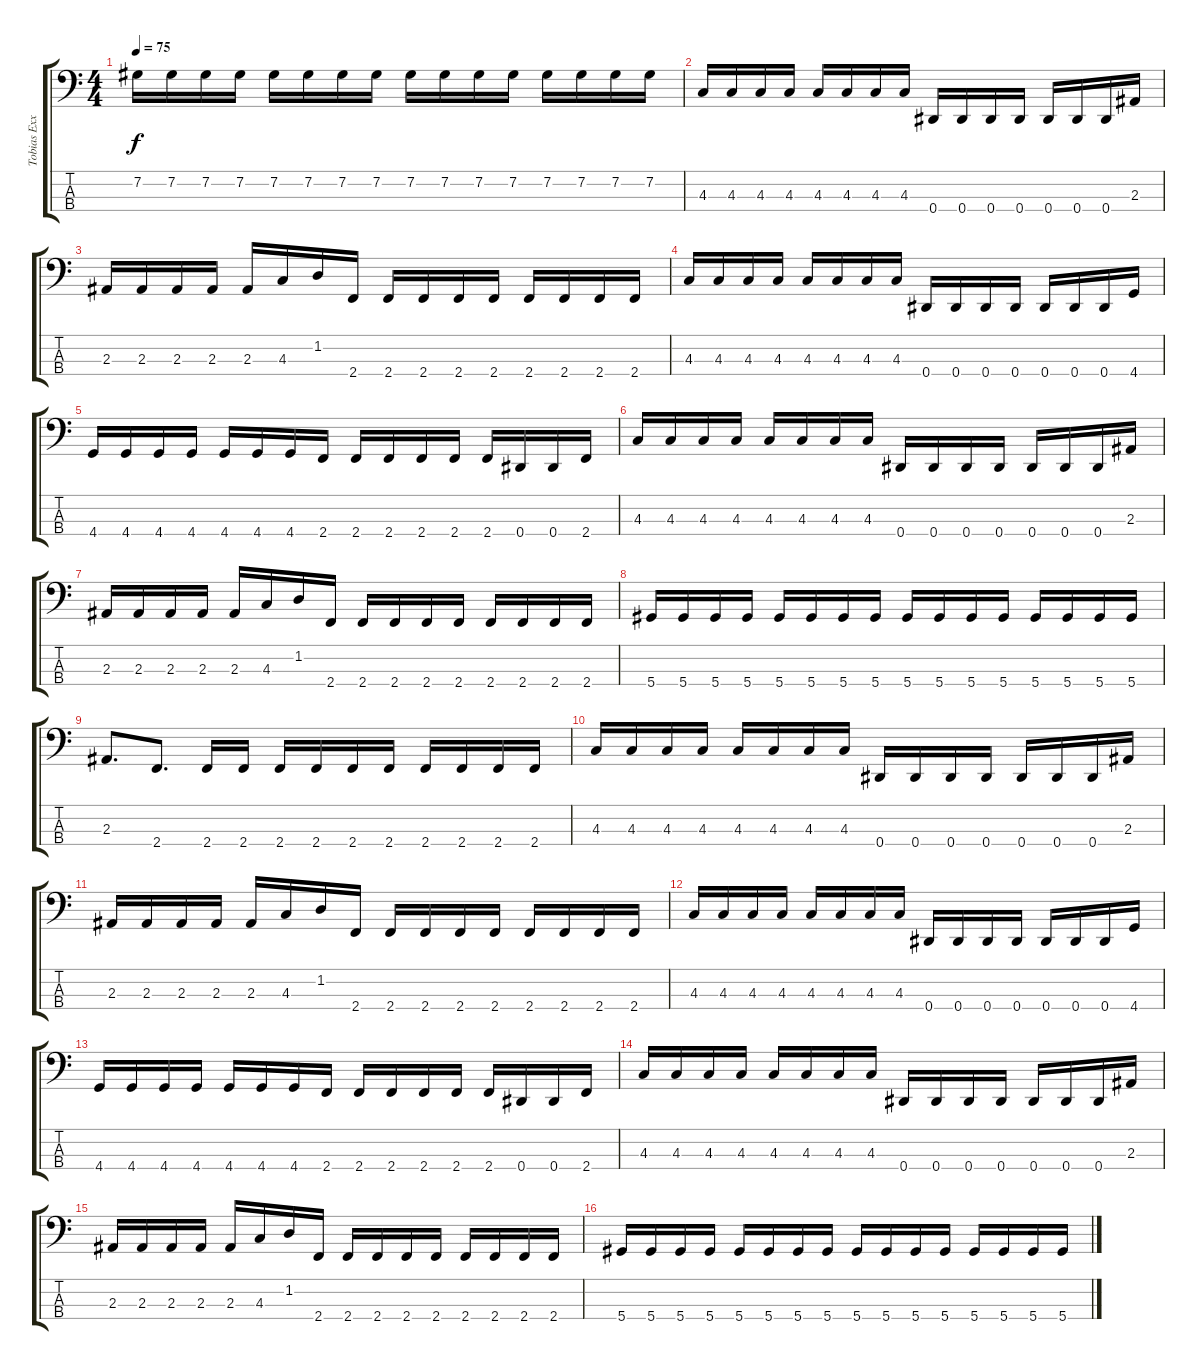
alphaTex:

\track ("Tobias Exxel" "Tobias Exx") {instrument electricbassfinger}
\staff {score tabs}
\tuning (Gb2 Db2 Ab1 Eb1) {hide}
\ts (4 4)
\tempo 75
\clef f4
\ks c
7.2.16{dy f} 7.2.16 7.2.16 7.2.16 7.2.16 7.2.16 7.2.16 7.2.16 7.2.16 7.2.16 7.2.16 7.2.16 7.2.16 7.2.16 7.2.16 7.2.16 |
4.3.16 4.3.16 4.3.16 4.3.16 4.3.16 4.3.16 4.3.16 4.3.16 0.4.16 0.4.16 0.4.16 0.4.16 0.4.16 0.4.16 0.4.16 2.3.16 |
2.3.16 2.3.16 2.3.16 2.3.16 2.3.16 4.3.16 1.2.16 2.4.16 2.4.16 2.4.16 2.4.16 2.4.16 2.4.16 2.4.16 2.4.16 2.4.16 |
4.3.16 4.3.16 4.3.16 4.3.16 4.3.16 4.3.16 4.3.16 4.3.16 0.4.16 0.4.16 0.4.16 0.4.16 0.4.16 0.4.16 0.4.16 4.4.16 |
4.4.16 4.4.16 4.4.16 4.4.16 4.4.16 4.4.16 4.4.16 2.4.16 2.4.16 2.4.16 2.4.16 2.4.16 2.4.16 0.4.16 0.4.16 2.4.16 |
4.3.16 4.3.16 4.3.16 4.3.16 4.3.16 4.3.16 4.3.16 4.3.16 0.4.16 0.4.16 0.4.16 0.4.16 0.4.16 0.4.16 0.4.16 2.3.16 |
2.3.16 2.3.16 2.3.16 2.3.16 2.3.16 4.3.16 1.2.16 2.4.16 2.4.16 2.4.16 2.4.16 2.4.16 2.4.16 2.4.16 2.4.16 2.4.16 |
5.4.16 5.4.16 5.4.16 5.4.16 5.4.16 5.4.16 5.4.16 5.4.16 5.4.16 5.4.16 5.4.16 5.4.16 5.4.16 5.4.16 5.4.16 5.4.16 |
2.3.8{d} 2.4.8{d} 2.4.16 2.4.16 2.4.16 2.4.16 2.4.16 2.4.16 2.4.16 2.4.16 2.4.16 2.4.16 |
4.3.16 4.3.16 4.3.16 4.3.16 4.3.16 4.3.16 4.3.16 4.3.16 0.4.16 0.4.16 0.4.16 0.4.16 0.4.16 0.4.16 0.4.16 2.3.16 |
2.3.16 2.3.16 2.3.16 2.3.16 2.3.16 4.3.16 1.2.16 2.4.16 2.4.16 2.4.16 2.4.16 2.4.16 2.4.16 2.4.16 2.4.16 2.4.16 |
4.3.16 4.3.16 4.3.16 4.3.16 4.3.16 4.3.16 4.3.16 4.3.16 0.4.16 0.4.16 0.4.16 0.4.16 0.4.16 0.4.16 0.4.16 4.4.16 |
4.4.16 4.4.16 4.4.16 4.4.16 4.4.16 4.4.16 4.4.16 2.4.16 2.4.16 2.4.16 2.4.16 2.4.16 2.4.16 0.4.16 0.4.16 2.4.16 |
4.3.16 4.3.16 4.3.16 4.3.16 4.3.16 4.3.16 4.3.16 4.3.16 0.4.16 0.4.16 0.4.16 0.4.16 0.4.16 0.4.16 0.4.16 2.3.16 |
2.3.16 2.3.16 2.3.16 2.3.16 2.3.16 4.3.16 1.2.16 2.4.16 2.4.16 2.4.16 2.4.16 2.4.16 2.4.16 2.4.16 2.4.16 2.4.16 |
5.4.16 5.4.16 5.4.16 5.4.16 5.4.16 5.4.16 5.4.16 5.4.16 5.4.16 5.4.16 5.4.16 5.4.16 5.4.16 5.4.16 5.4.16 5.4.16
